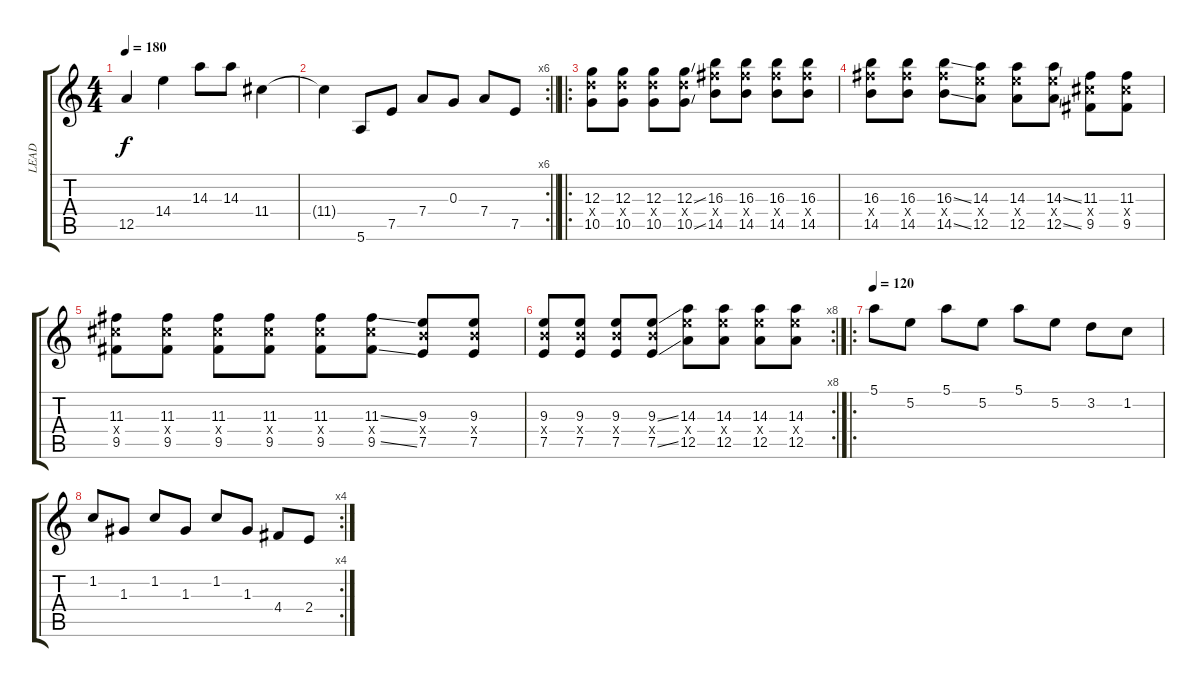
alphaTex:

\track ("LEAD" "LEAD") {instrument electricguitarmuted}
\staff {score tabs}
\tuning (E4 B3 G3 D3 A2 E2) {hide}
\ts (4 4)
\tempo 180
\clef g2
\ks c
12.5.4{dy f} 14.4.4 14.3.8 14.3.8 11.4.4 |
\rc 6
\barLineRight lightlight
11.4{t}.4 5.6.8 7.5.8 7.4.8 0.3.8 7.4.8 7.5.8 |
\ro
(12.3 12.4{x} 10.5).8{instrument distortionguitar} (12.3 12.4{x} 10.5).8 (12.3 12.4{x} 10.5).8 (12.3{ss} 12.4{x} 10.5{ss}).8 (16.3 16.4{x} 14.5).8 (16.3 16.4{x} 14.5).8 (16.3 16.4{x} 14.5).8 (16.3 16.4{x} 14.5).8 |
(16.3 16.4{x} 14.5).8 (16.3 16.4{x} 14.5).8 (16.3{ss} 16.4{x} 14.5{ss}).8 (14.3 14.4{x} 12.5).8 (14.3 14.4{x} 12.5).8 (14.3{ss} 14.4{x} 12.5{ss}).8 (11.3 11.4{x} 9.5).8 (11.3 11.4{x} 9.5).8 |
(11.3 11.4{x} 9.5).8 (11.3 11.4{x} 9.5).8 (11.3 11.4{x} 9.5).8 (11.3 11.4{x} 9.5).8 (11.3 11.4{x} 9.5).8 (11.3{ss} 11.4{x} 9.5{ss}).8 (9.3 9.4{x} 7.5).8 (9.3 9.4{x} 7.5).8 |
\rc 8
(9.3 9.4{x} 7.5).8 (9.3 9.4{x} 7.5).8 (9.3 9.4{x} 7.5).8 (9.3{ss} 9.4{x} 7.5{ss}).8 (14.3 14.4{x} 12.5).8 (14.3 14.4{x} 12.5).8 (14.3 14.4{x} 12.5).8 (14.3 14.4{x} 12.5).8 |
\ro
\tempo 120
5.1.8 5.2.8 5.1.8 5.2.8 5.1.8 5.2.8 3.2.8 1.2.8 |
\rc 4
1.2.8 1.3.8 1.2.8 1.3.8 1.2.8 1.3.8 4.4.8 2.4.8
